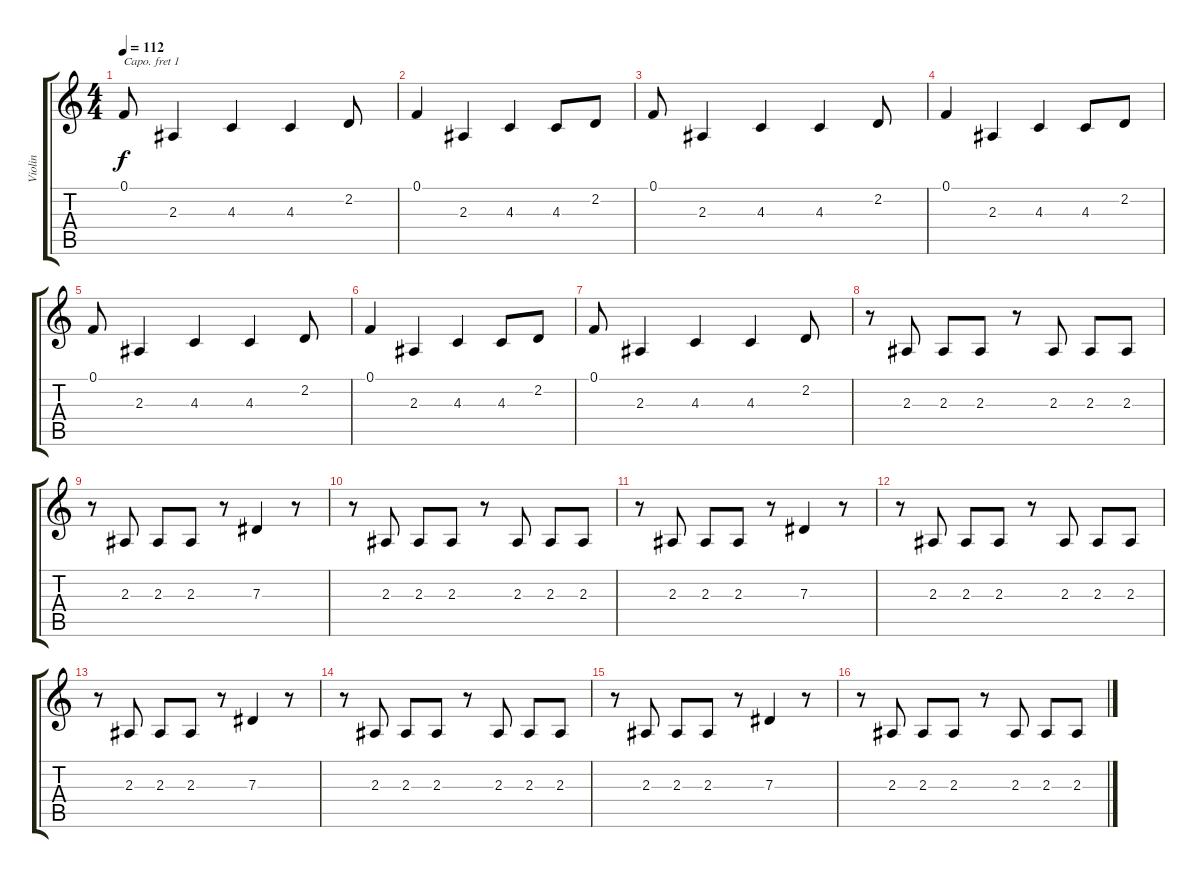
\track ("Violin" "Violin") {instrument violin}
\staff {score tabs}
\capo 1
\tuning (E4 B3 G3 D3 A2 E2) {hide}
\ts (4 4)
\tempo 112
\clef g2
\ks c
0.1.8{dy f} 2.3.4 4.3.4 4.3.4 2.2.8 |
0.1.4 2.3.4 4.3.4 4.3.8 2.2.8 |
0.1.8 2.3.4 4.3.4 4.3.4 2.2.8 |
0.1.4 2.3.4 4.3.4 4.3.8 2.2.8 |
0.1.8 2.3.4 4.3.4 4.3.4 2.2.8 |
0.1.4 2.3.4 4.3.4 4.3.8 2.2.8 |
0.1.8 2.3.4 4.3.4 4.3.4 2.2.8 |
r.8 2.3.8 2.3.8 2.3.8 r.8 2.3.8 2.3.8 2.3.8 |
r.8 2.3.8 2.3.8 2.3.8 r.8 7.3.4 r.8 |
r.8 2.3.8 2.3.8 2.3.8 r.8 2.3.8 2.3.8 2.3.8 |
r.8 2.3.8 2.3.8 2.3.8 r.8 7.3.4 r.8 |
r.8 2.3.8 2.3.8 2.3.8 r.8 2.3.8 2.3.8 2.3.8 |
r.8 2.3.8 2.3.8 2.3.8 r.8 7.3.4 r.8 |
r.8 2.3.8 2.3.8 2.3.8 r.8 2.3.8 2.3.8 2.3.8 |
r.8 2.3.8 2.3.8 2.3.8 r.8 7.3.4 r.8 |
r.8 2.3.8 2.3.8 2.3.8 r.8 2.3.8 2.3.8 2.3.8
